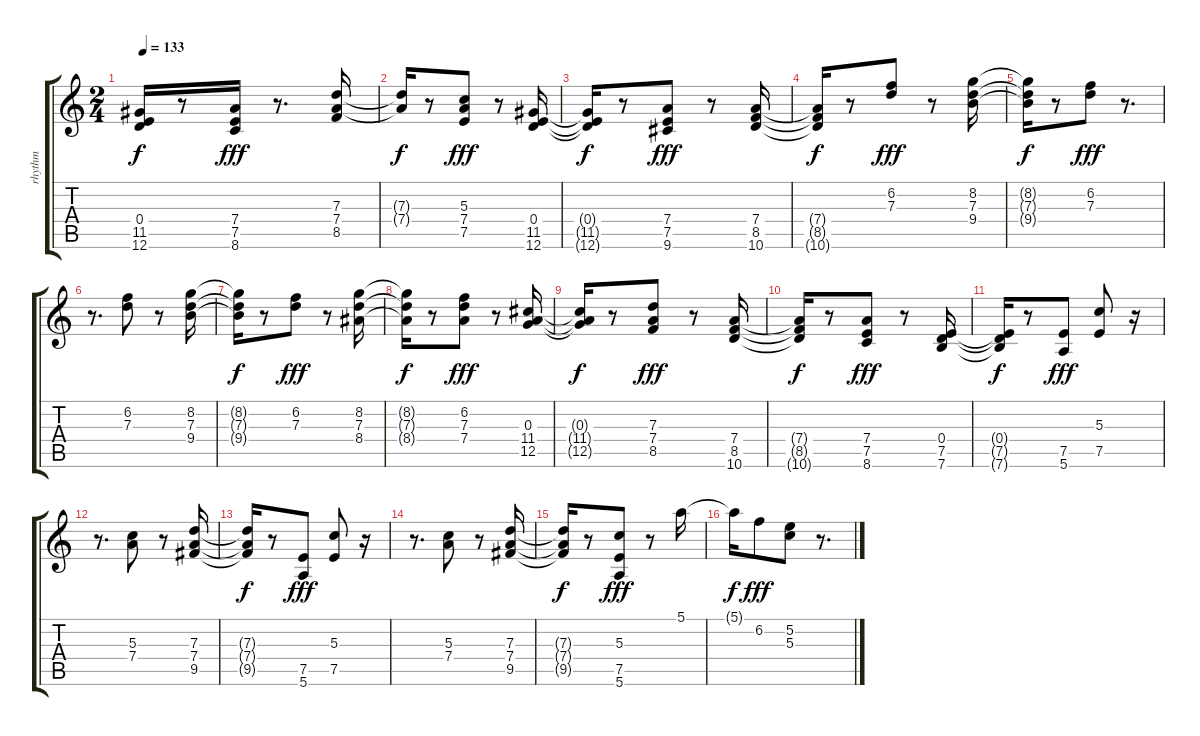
\track ("rhythm" "rhythm") {instrument acousticguitarnylon}
\staff {score tabs}
\tuning (E4 B3 G3 D3 A2 E2) {hide}
\ts (2 4)
\tempo 133
\clef g2
\ks c
(0.4{t} 11.5{t} 12.6{t}).16{dy f} r.8 (7.4 7.5 8.6).16{dy fff} r.8{d} (7.3 7.4 8.5).16 |
(7.3{t} 7.4{t}).16{dy f} r.8 (5.3 7.4 7.5).8{dy fff} r.8 (0.4 11.5 12.6).16 |
(0.4{t} 11.5{t} 12.6{t}).16{dy f} r.8 (7.4 7.5 9.6).8{dy fff} r.8 (7.4 8.5 10.6).16 |
(7.4{t} 8.5{t} 10.6{t}).16{dy f} r.8 (6.2 7.3).8{dy fff} r.8 (8.2 7.3 9.4).16 |
(8.2{t} 7.3{t} 9.4{t}).16{dy f} r.8 (6.2 7.3).8{dy fff} r.8{d} |
r.8{d} (6.2 7.3).8 r.8 (8.2 7.3 9.4).16 |
(8.2{t} 7.3{t} 9.4{t}).16{dy f} r.8 (6.2 7.3).8{dy fff} r.8 (8.2 7.3 8.4).16 |
(8.2{t} 7.3{t} 8.4{t}).16{dy f} r.8 (6.2 7.3 7.4).8{dy fff} r.8 (0.3 11.4 12.5).16 |
(0.3{t} 11.4{t} 12.5{t}).16{dy f} r.8 (7.3 7.4 8.5).8{dy fff} r.8 (7.4 8.5 10.6).16 |
(7.4{t} 8.5{t} 10.6{t}).16{dy f} r.8 (7.4 7.5 8.6).8{dy fff} r.8 (0.4 7.5 7.6).16 |
(0.4{t} 7.5{t} 7.6{t}).16{dy f} r.8 (7.5 5.6).8{dy fff} (5.3 7.5).8 r.16 |
r.8{d} (5.3 7.4).8 r.8 (7.3 7.4 9.5).16 |
(7.3{t} 7.4{t} 9.5{t}).16{dy f} r.8 (7.5 5.6).8{dy fff} (5.3 7.5).8 r.16 |
r.8{d} (5.3 7.4).8 r.8 (7.3 7.4 9.5).16 |
(7.3{t} 7.4{t} 9.5{t}).16{dy f} r.8 (5.3 7.5 5.6).8{dy fff} r.8 5.1.16 |
5.1{t}.16{dy f} 6.2.8{dy fff} (5.2 5.3).8 r.8{d}
